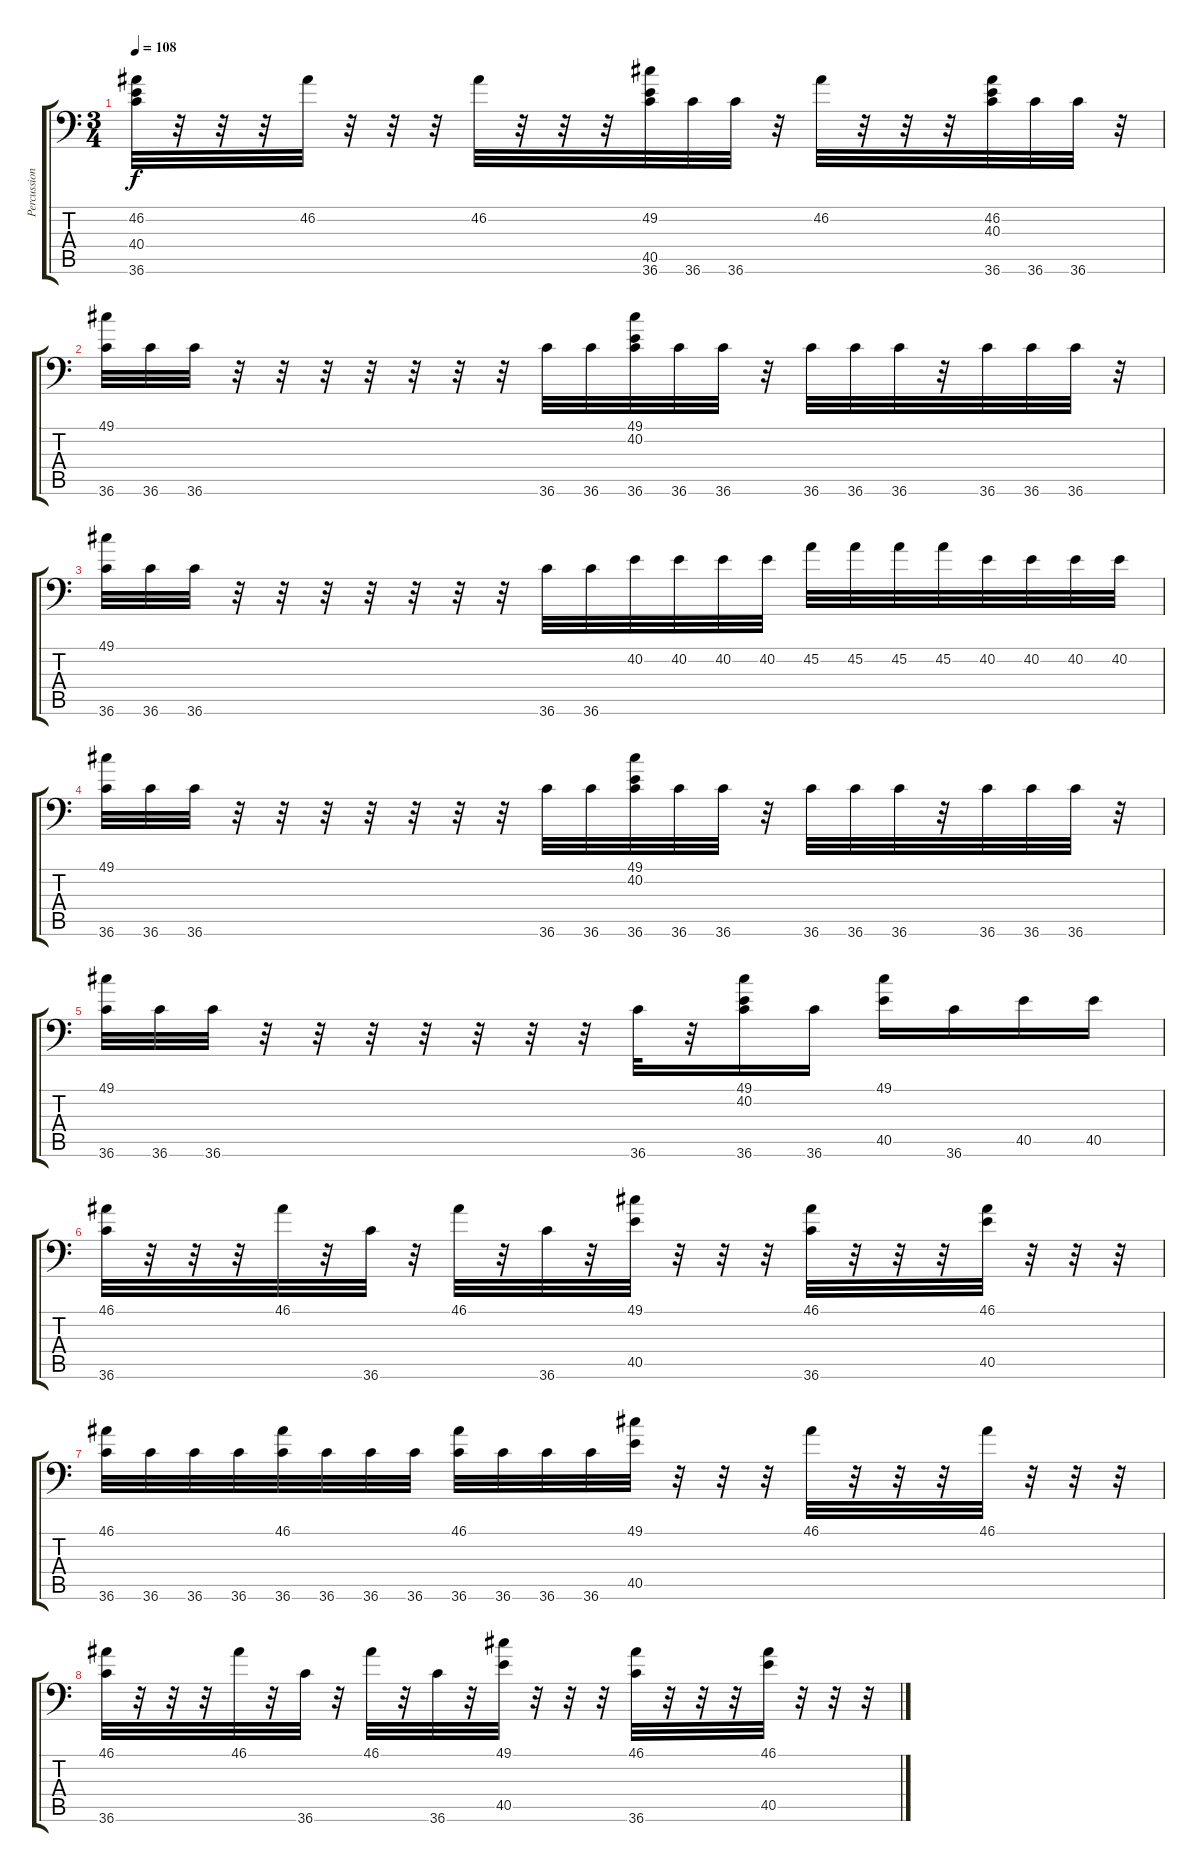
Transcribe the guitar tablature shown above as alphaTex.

\track ("Percussion" "Percussion") {instrument acousticgrandpiano}
\staff {score tabs}
\tuning (C-1 C-1 C-1 C-1 C-1 C-1) {hide}
\ts (3 4)
\tempo 108
\clef f4
\ks c
(46.2 40.4 36.6).32{dy f} r.32 r.32 r.32 46.2.32 r.32 r.32 r.32 46.2.32 r.32 r.32 r.32 (49.2 40.5 36.6).32 36.6.32 36.6.32 r.32 46.2.32 r.32 r.32 r.32 (46.2 40.3 36.6).32 36.6.32 36.6.32 r.32 |
(49.1 36.6).32 36.6.32 36.6.32 r.32 r.32 r.32 r.32 r.32 r.32 r.32 36.6.32 36.6.32 (49.1 40.2 36.6).32 36.6.32 36.6.32 r.32 36.6.32 36.6.32 36.6.32 r.32 36.6.32 36.6.32 36.6.32 r.32 |
(49.1 36.6).32 36.6.32 36.6.32 r.32 r.32 r.32 r.32 r.32 r.32 r.32 36.6.32 36.6.32 40.2.32 40.2.32 40.2.32 40.2.32 45.2.32 45.2.32 45.2.32 45.2.32 40.2.32 40.2.32 40.2.32 40.2.32 |
(49.1 36.6).32 36.6.32 36.6.32 r.32 r.32 r.32 r.32 r.32 r.32 r.32 36.6.32 36.6.32 (49.1 40.2 36.6).32 36.6.32 36.6.32 r.32 36.6.32 36.6.32 36.6.32 r.32 36.6.32 36.6.32 36.6.32 r.32 |
(49.1 36.6).32 36.6.32 36.6.32 r.32 r.32 r.32 r.32 r.32 r.32 r.32 36.6.32 r.32 (49.1 40.2 36.6).16 36.6.16 (49.1 40.5).16 36.6.16 40.5.16 40.5.16 |
(46.1 36.6).32 r.32 r.32 r.32 46.1.32 r.32 36.6.32 r.32 46.1.32 r.32 36.6.32 r.32 (49.1 40.5).32 r.32 r.32 r.32 (46.1 36.6).32 r.32 r.32 r.32 (46.1 40.5).32 r.32 r.32 r.32 |
(46.1 36.6).32 36.6.32 36.6.32 36.6.32 (46.1 36.6).32 36.6.32 36.6.32 36.6.32 (46.1 36.6).32 36.6.32 36.6.32 36.6.32 (49.1 40.5).32 r.32 r.32 r.32 46.1.32 r.32 r.32 r.32 46.1.32 r.32 r.32 r.32 |
(46.1 36.6).32 r.32 r.32 r.32 46.1.32 r.32 36.6.32 r.32 46.1.32 r.32 36.6.32 r.32 (49.1 40.5).32 r.32 r.32 r.32 (46.1 36.6).32 r.32 r.32 r.32 (46.1 40.5).32 r.32 r.32 r.32
